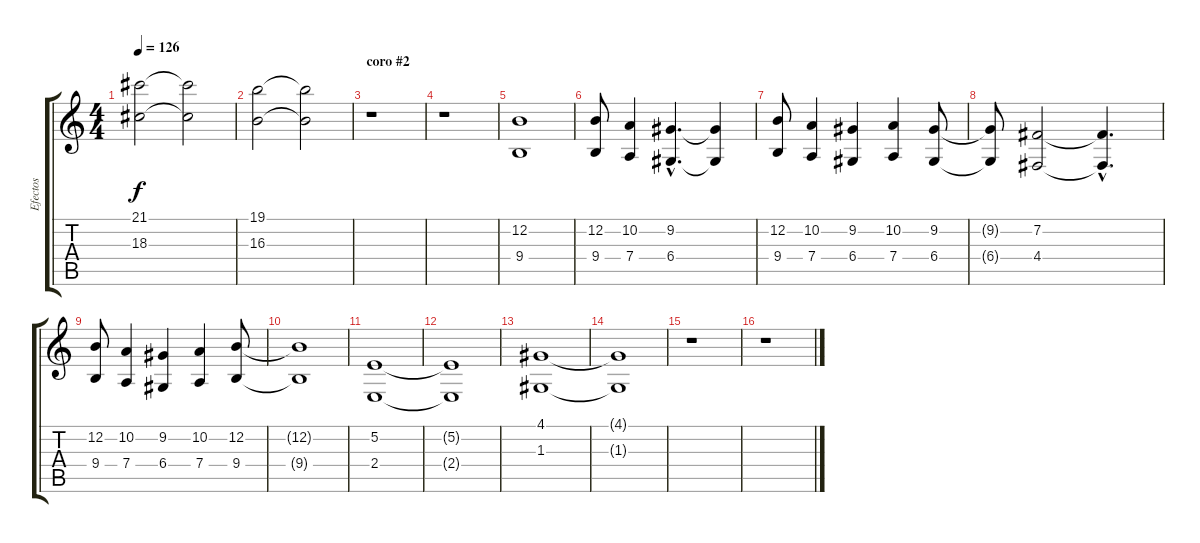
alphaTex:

\track ("Efectos" "Efectos") {instrument pad8sweep}
\staff {score tabs}
\tuning (E4 B3 G3 D3 A2 E2) {hide}
\ts (4 4)
\tempo 126
\clef g2
\ks c
(21.1 18.3).2{dy f volume 10} (21.1{t} 18.3{t}).2 |
(19.1 16.3).2 (19.1{t} 16.3{t}).2 |
\section ("" "coro #2")
r.1 |
r.1 |
(12.2 9.4).1{volume 12} |
(12.2 9.4).8 (10.2 7.4).4 (9.2{hac} 6.4{hac}).4{d} (9.2{t} 6.4{t}).4 |
(12.2 9.4).8 (10.2 7.4).4 (9.2 6.4).4 (10.2 7.4).4 (9.2 6.4).8 |
(9.2{t} 6.4{t}).8 (7.2 4.4).2 (7.2{hac t} 4.4{hac t}).4{d} |
(12.2 9.4).8 (10.2 7.4).4 (9.2 6.4).4 (10.2 7.4).4 (12.2 9.4).8 |
(12.2{t} 9.4{t}).1 |
(5.2 2.4).1 |
(5.2{t} 2.4{t}).1 |
(4.1 1.3).1 |
(4.1{t} 1.3{t}).1 |
r.1 |
r.1
